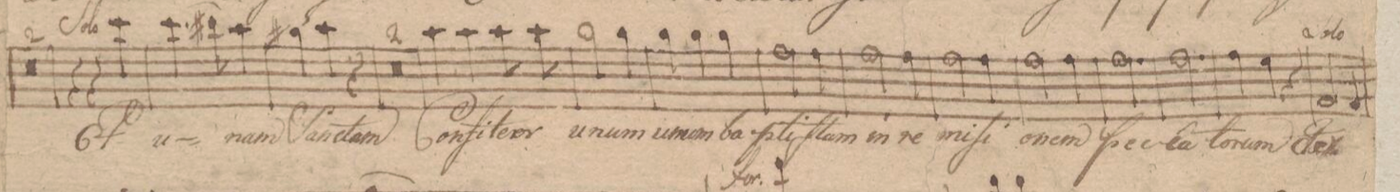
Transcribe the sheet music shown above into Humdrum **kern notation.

**kern	**text	**dynam
*I"Canto.	*	*
*clefC1	*	*
*k[f#c#]	*	*
*met(c|)	*	*
*M3/4	*	*
1.r	.	.
=203	=203	=203
=204	=204	=204
4r	.	.
4r	.	.
4aa\	Et	.
=205	=205	=205
(4.aa\	u-	.
8gg#X\)	.	.
4ff#\	-nam	.
=206	=206	=206
4ee#X\	Sanc-	.
4ff#\	-tam	.
4r	.	.
=207	=207	=207
1.r	.	.
=208	=208	=208
=209	=209	=209
4ff#\	Con-	.
4ff#\	-fi-	.
8ff#\	-te-	.
8ff#\	-or	.
=210	=210	=210
2ee\	u-	.
4ee\	-num	.
=211	=211	=211
4ee\	u-	.
4ee\	-num	.
4ee\	bap-	.
=212	=212	=212
2dd\	-tiſ-	.
4dd\	-tam	.
=213	=213	=213
2dd\	in	.
4dd\	re-	.
=214	=214	=214
2dd\	-mi-	.
4dd\	-ſi-	.
=215	=215	=215
2dd\	-o-	.
4dd\	-nem	.
=216	=216	=216
2.dd\	pec-	.
=217	=217	=217
2.dd\	-ca-	.
=218	=218	=218
4dd\	-to-	.
4cc#\	-rum	.
4r	.	.
=219	=219	=219
2d/	Et	.
4d/	ex-	.
=220	=220	=220
*-	*-	*-
